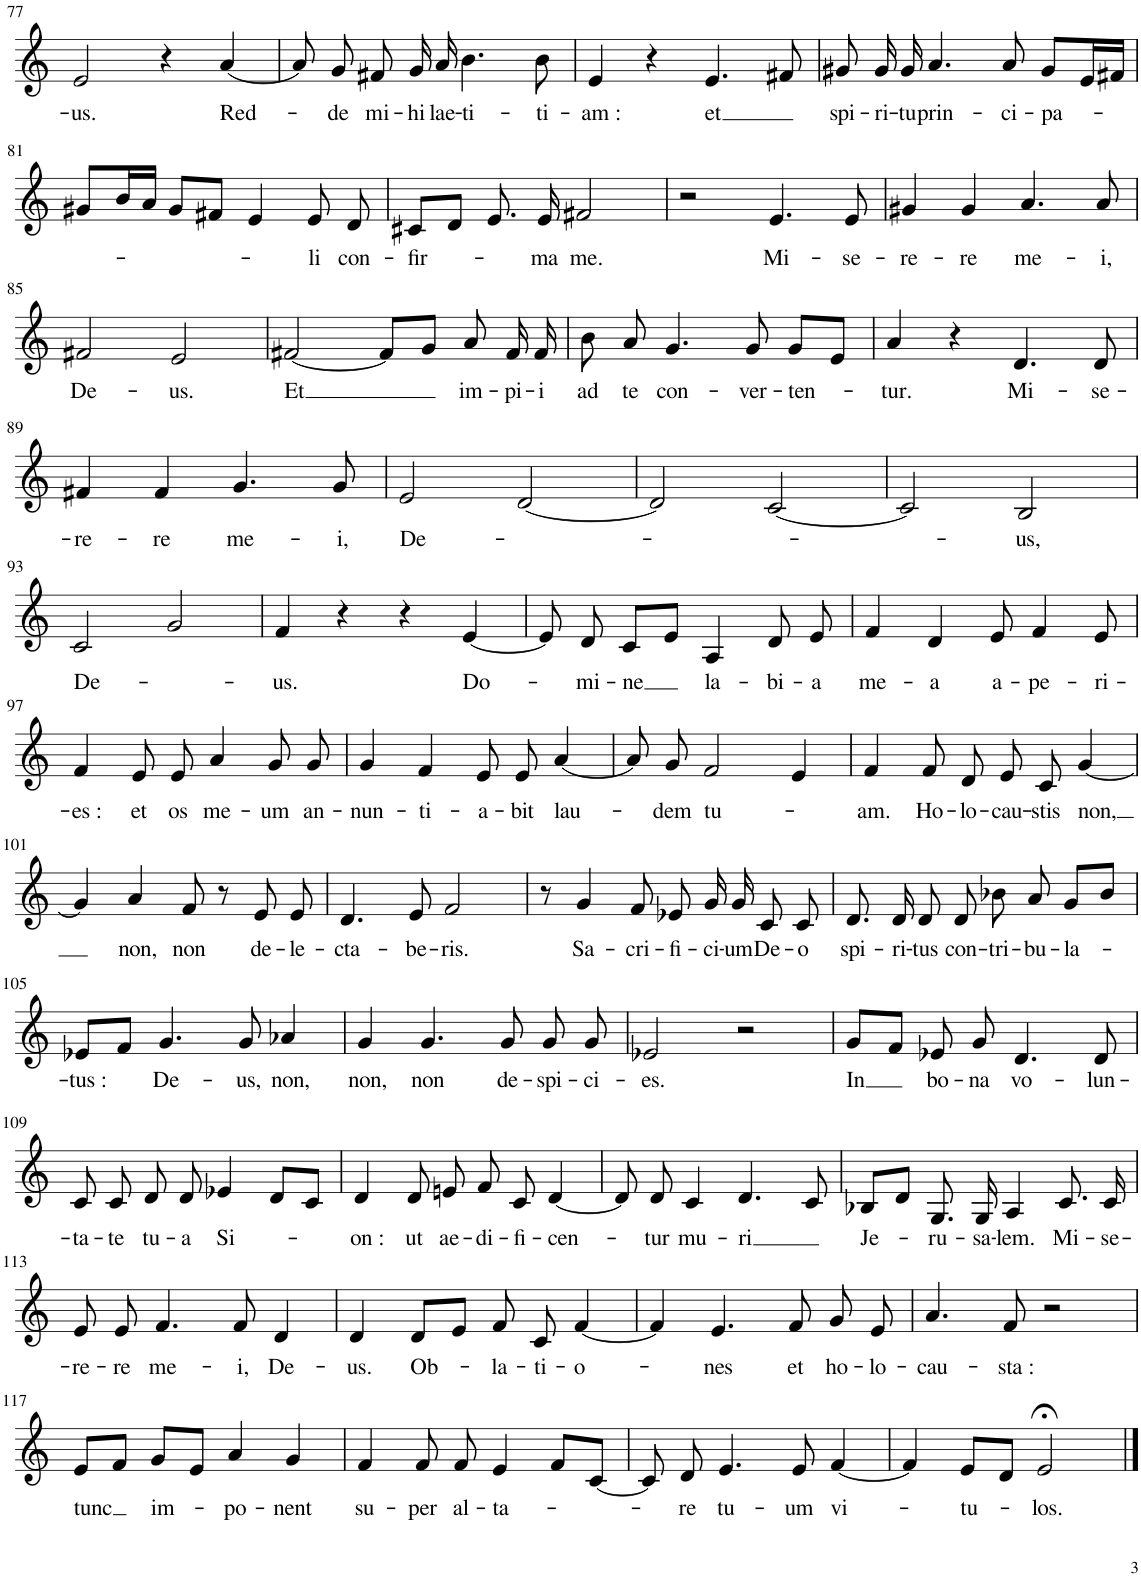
**kern	**text
*part1	*part1
*staff1	*staff1
*I"Alto	*
!!LO:PB:g=z
*clefG2	*
*k[]	*
*M4/4	*
*met(c)	*
=77	=77
!	!LO:LY:b
2e/	-us.
4r	.
!	!LO:LY:b
[4a/	Red-
=78	=78
8a/]	.
!	!LO:LY:b
8g/	-de
!	!LO:LY:b
8f#X/	mi-
!	!LO:LY:b
16g/	-hi
!	!LO:LY:b
16a/	lae-
!	!LO:LY:b
4.b\	-ti-
!	!LO:LY:b
8b\	-ti-
=79	=79
!	!LO:LY:b
4e/	-am :
4r	.
!	!LO:LY:b
4.e/	et
8f#X/	.
=80	=80
!	!LO:LY:b
8g#X/	spi-
!	!LO:LY:b
16g#/	-ri-
!	!LO:LY:b
16g#/	-tu
!	!LO:LY:b
4.a/	prin-
!	!LO:LY:b
8a/	-ci-
!	!LO:LY:b
8g#/L	-pa-
16e/L	.
16f#X/JJ	.
!!LO:LB:g=z
=81	=81
8g#X/L	.
16b/L	.
16a/JJ	.
8g#/L	.
8f#X/J	.
4e/	.
!	!LO:LY:b
8e/	li
!	!LO:LY:b
8d/	con-
=82	=82
!	!LO:LY:b
8c#X/L	-fir-
8d/J	.
8.e/	.
!	!LO:LY:b
16e/	-ma
!	!LO:LY:b
2f#X/	me.
=83	=83
2r	.
!	!LO:LY:b
4.e/	Mi-
!	!LO:LY:b
8e/	-se-
=84	=84
!	!LO:LY:b
4g#X/	-re-
!	!LO:LY:b
4g#/	-re
!	!LO:LY:b
4.a/	me-
!	!LO:LY:b
8a/	-i,
!!LO:LB:g=z
=85	=85
!	!LO:LY:b
2f#X/	De-
!	!LO:LY:b
2e/	-us.
=86	=86
!	!LO:LY:b
[2f#X/	Et
8f#/L]	.
8g/J	.
!	!LO:LY:b
8a/	im-
!	!LO:LY:b
16f#/	-pi-
!	!LO:LY:b
16f#/	-i
=87	=87
!	!LO:LY:b
8b\	ad
!	!LO:LY:b
8a/	te
!	!LO:LY:b
4.g/	con-
!	!LO:LY:b
8g/	-ver-
!	!LO:LY:b
8g/L	-ten-
8e/J	.
=88	=88
!	!LO:LY:b
4a/	-tur.
4r	.
!	!LO:LY:b
4.d/	Mi-
!	!LO:LY:b
8d/	-se-
!!LO:LB:g=z
=89	=89
!	!LO:LY:b
4f#X/	-re-
!	!LO:LY:b
4f#/	-re
!	!LO:LY:b
4.g/	me-
!	!LO:LY:b
8g/	-i,
=90	=90
!	!LO:LY:b
2e/	De-
[2d/	.
=91	=91
2d/]	.
[2c/	.
=92	=92
2c/]	.
!	!LO:LY:b
2B/	-us,
!!LO:LB:g=z
=93	=93
!	!LO:LY:b
2c/	De-
2g/	.
=94	=94
!	!LO:LY:b
4f/	-us.
4r	.
4r	.
!	!LO:LY:b
[4e/	Do-
=95	=95
8e/]	.
!	!LO:LY:b
8d/	-mi-
!	!LO:LY:b
8c/L	-ne
8e/J	.
!	!LO:LY:b
4A/	la-
!	!LO:LY:b
8d/	-bi-
!	!LO:LY:b
8e/	-a
=96	=96
!	!LO:LY:b
4f/	me-
!	!LO:LY:b
4d/	-a
!	!LO:LY:b
8e/	a-
!	!LO:LY:b
4f/	-pe-
!	!LO:LY:b
8e/	-ri-
!!LO:LB:g=z
=97	=97
!	!LO:LY:b
4f/	-es :
!	!LO:LY:b
8e/	et
!	!LO:LY:b
8e/	os
!	!LO:LY:b
4a/	me-
!	!LO:LY:b
8g/	-um
!	!LO:LY:b
8g/	an-
=98	=98
!	!LO:LY:b
4g/	-nun-
!	!LO:LY:b
4f/	-ti-
!	!LO:LY:b
8e/	-a-
!	!LO:LY:b
8e/	-bit
!	!LO:LY:b
[4a/	lau-
=99	=99
8a/]	.
!	!LO:LY:b
8g/	-dem
!	!LO:LY:b
2f/	tu-
4e/	.
=100	=100
!	!LO:LY:b
4f/	-am.
!	!LO:LY:b
8f/	Ho-
!	!LO:LY:b
8d/	-lo-
!	!LO:LY:b
8e/	-cau-
!	!LO:LY:b
8c/	-stis
!	!LO:LY:b
[4g/	non,
!!LO:LB:g=z
=101	=101
4g/]	.
!	!LO:LY:b
4a/	non,
!	!LO:LY:b
8f/	non
8r	.
!	!LO:LY:b
8e/	de-
!	!LO:LY:b
8e/	-le-
=102	=102
!	!LO:LY:b
4.d/	-cta-
!	!LO:LY:b
8e/	-be-
!	!LO:LY:b
2f/	-ris.
=103	=103
8r	.
!	!LO:LY:b
4g/	Sa-
!	!LO:LY:b
8f/	-cri-
!	!LO:LY:b
8e-X/	-fi-
!	!LO:LY:b
16g/	-ci-
!	!LO:LY:b
16g/	-um
!	!LO:LY:b
8c/	De-
!	!LO:LY:b
8c/	-o
=104	=104
!	!LO:LY:b
8.d/	spi-
!	!LO:LY:b
16d/	-ri-
!	!LO:LY:b
8d/	-tus
!	!LO:LY:b
8d/	con-
!	!LO:LY:b
8b-X\	-tri-
!	!LO:LY:b
8a/	-bu-
!	!LO:LY:b
8g/L	-la-
8b-/J	.
!!LO:LB:g=z
=105	=105
!	!LO:LY:b
8e-X/L	-tus :
8f/J	.
!	!LO:LY:b
4.g/	De-
!	!LO:LY:b
8g/	-us,
!	!LO:LY:b
4a-X/	non,
=106	=106
!	!LO:LY:b
4g/	non,
!	!LO:LY:b
4.g/	non
!	!LO:LY:b
8g/	de-
!	!LO:LY:b
8g/	-spi-
!	!LO:LY:b
8g/	-ci-
=107	=107
!	!LO:LY:b
2e-X/	-es.
2r	.
=108	=108
!	!LO:LY:b
8g/L	In
8f/J	.
!	!LO:LY:b
8e-X/	bo-
!	!LO:LY:b
8g/	-na
!	!LO:LY:b
4.d/	vo-
!	!LO:LY:b
8d/	-lun-
!!LO:LB:g=z
=109	=109
!	!LO:LY:b
8c/	-ta-
!	!LO:LY:b
8c/	-te
!	!LO:LY:b
8d/	tu-
!	!LO:LY:b
8d/	-a
!	!LO:LY:b
4e-X/	Si-
8d/L	.
8c/J	.
=110	=110
!	!LO:LY:b
4d/	-on :
!	!LO:LY:b
8d/	ut
!	!LO:LY:b
8en/	ae-
!	!LO:LY:b
8f/	-di-
!	!LO:LY:b
8c/	-fi-
!	!LO:LY:b
[4d/	-cen-
=111	=111
8d/]	.
!	!LO:LY:b
8d/	-tur
!	!LO:LY:b
4c/	mu-
!	!LO:LY:b
4.d/	-ri
8c/	.
=112	=112
!	!LO:LY:b
8B-X/L	Je-
8d/J	.
!	!LO:LY:b
8.G/	-ru-
!	!LO:LY:b
16G/	-sa-
!	!LO:LY:b
4A/	-lem.
!	!LO:LY:b
8.c/	Mi-
!	!LO:LY:b
16c/	-se-
!!LO:LB:g=z
=113	=113
!	!LO:LY:b
8e/	-re-
!	!LO:LY:b
8e/	-re
!	!LO:LY:b
4.f/	me-
!	!LO:LY:b
8f/	-i,
!	!LO:LY:b
4d/	De-
=114	=114
!	!LO:LY:b
4d/	-us.
!	!LO:LY:b
8d/L	Ob-
8e/J	.
!	!LO:LY:b
8f/	-la-
!	!LO:LY:b
8c/	-ti-
!	!LO:LY:b
[4f/	-o-
=115	=115
4f/]	.
!	!LO:LY:b
4.e/	-nes
!	!LO:LY:b
8f/	et
!	!LO:LY:b
8g/	ho-
!	!LO:LY:b
8e/	-lo-
=116	=116
!	!LO:LY:b
4.a/	-cau-
!	!LO:LY:b
8f/	-sta :
2r	.
!!LO:LB:g=z
=117	=117
!	!LO:LY:b
8e/L	tunc
8f/J	.
!	!LO:LY:b
8g/L	im-
8e/J	.
!	!LO:LY:b
4a/	-po-
!	!LO:LY:b
4g/	-nent
=118	=118
!	!LO:LY:b
4f/	su-
!	!LO:LY:b
8f/	-per
!	!LO:LY:b
8f/	al-
!	!LO:LY:b
4e/	-ta-
8f/L	.
[8c/J	.
=119	=119
8c/]	.
!	!LO:LY:b
8d/	-re
!	!LO:LY:b
4.e/	tu-
!	!LO:LY:b
8e/	-um
!	!LO:LY:b
[4f/	vi-
=120	=120
4f/]	.
!	!LO:LY:b
8e/L	-tu-
8d/J	.
!	!LO:LY:b
2e;</	-los.
==	==
*-	*-
